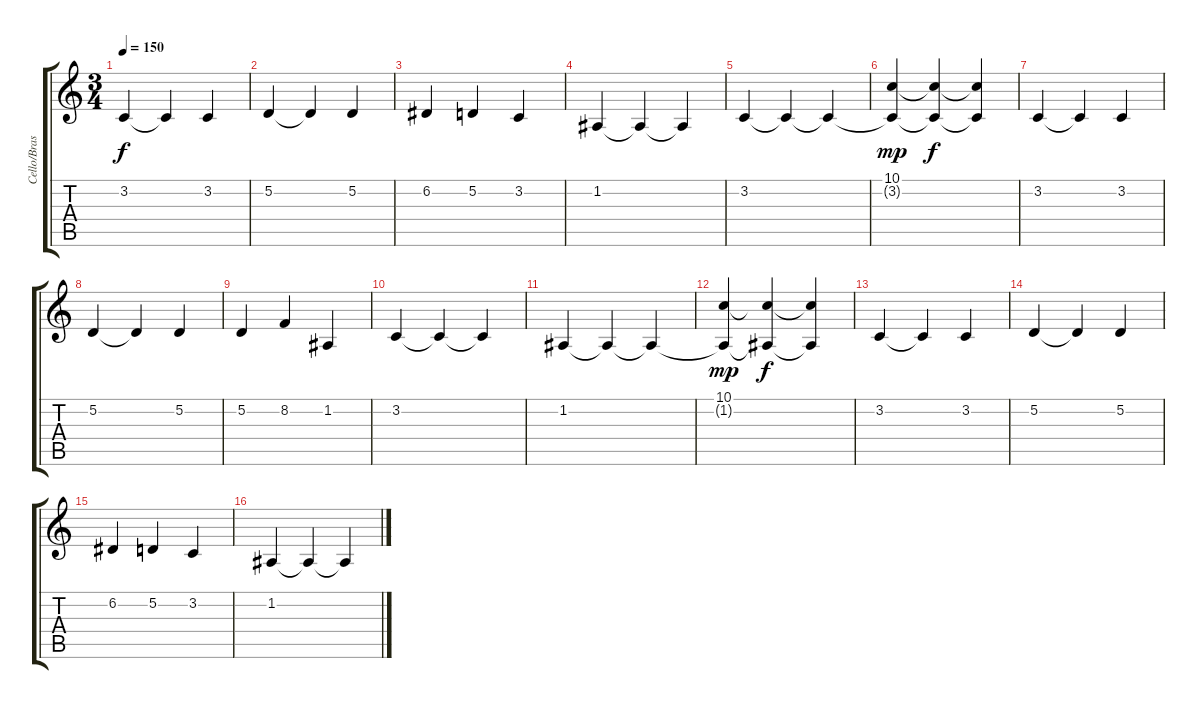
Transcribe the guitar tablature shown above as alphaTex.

\track ("Cello/Brass/Choir" "Cello/Bras") {instrument cello}
\staff {score tabs}
\tuning (D4 A3 F3 C3 G2 C2) {hide}
\ts (3 4)
\tempo 150
\clef g2
\ks c
3.2.4{dy f} 3.2{t}.4 3.2.4 |
5.2.4 5.2{t}.4 5.2.4 |
6.2.4 5.2.4 3.2.4 |
1.2.4 1.2{t}.4 1.2{t}.4 |
3.2.4 3.2{t}.4 3.2{t}.4 |
(10.1 3.2{t}).4{dy mp} (10.1{t} 3.2{t}).4{dy f} (10.1{t} 3.2{t}).4 |
3.2.4 3.2{t}.4 3.2.4 |
5.2.4 5.2{t}.4 5.2.4 |
5.2.4 8.2.4 1.2.4 |
3.2.4 3.2{t}.4 3.2{t}.4 |
1.2.4 1.2{t}.4 1.2{t}.4 |
(10.1 1.2{t}).4{dy mp} (10.1{t} 1.2{t}).4{dy f} (10.1{t} 1.2{t}).4 |
3.2.4 3.2{t}.4 3.2.4 |
5.2.4 5.2{t}.4 5.2.4 |
6.2.4 5.2.4 3.2.4 |
1.2.4 1.2{t}.4 1.2{t}.4
